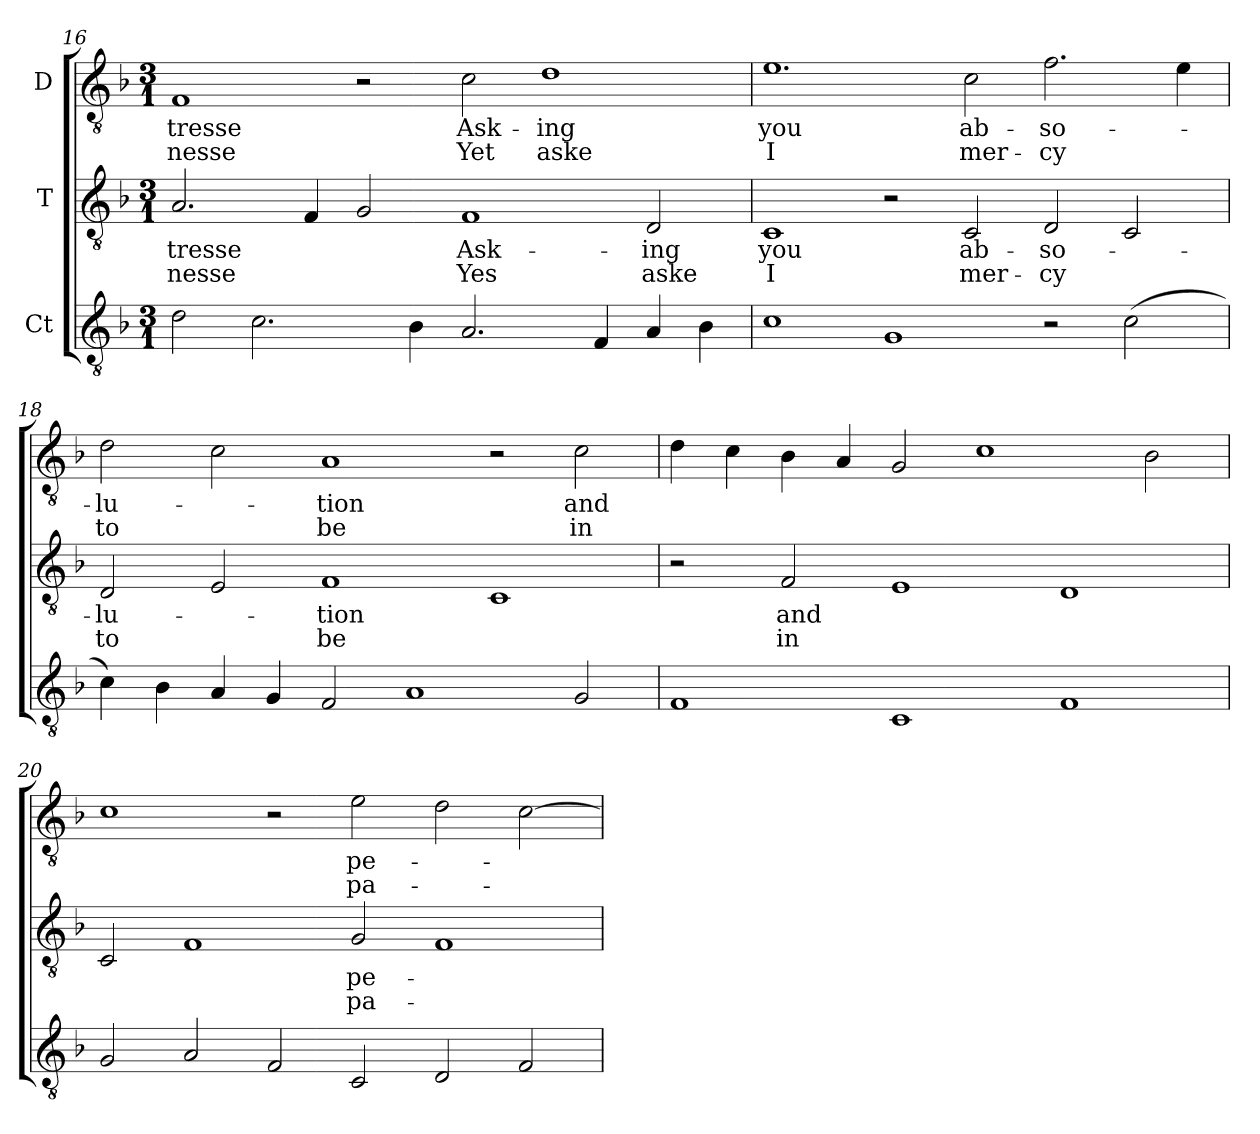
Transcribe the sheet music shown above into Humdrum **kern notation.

**kern	**kern	**text	**text	**kern	**text	**text
*part3	*part2	*part2	*part2	*part1	*part1	*part1
*staff3	*staff2	*staff2	*staff2	*staff1	*staff1	*staff1
*I"Ct	*I"T	*	*	*I"D	*	*
!!LO:PB:g=z
*clefGv2	*clefGv2	*	*	*clefGv2	*	*
*ITrd7c12	*ITrd7c12	*	*	*ITrd7c12	*	*
*k[b-]	*k[b-]	*	*	*k[b-]	*	*
*F:	*F:	*	*	*F:	*	*
*M3/1	*M3/1	*	*	*M3/1	*	*
=16	=16	=16	=16	=16	=16	=16
!	!	!LO:LY:b:color=#000000	!LO:LY:b:color=#000000	!	!	!
!	!	!	!	!	!LO:LY:b:color=#000000	!LO:LY:b:color=#000000
2Di\	2.AAi/	-tresse	-nesse	1FFi/	-tresse	-nesse
2.Ci\	.	.	.	.	.	.
.	4FFi/	.	.	.	.	.
.	2GGi/	.	.	2r	.	.
4BB-i\	.	.	.	.	.	.
!	!	!LO:LY:b:color=#000000	!LO:LY:b:color=#000000	!	!	!
!	!	!	!	!	!LO:LY:b:color=#000000	!LO:LY:b:color=#000000
2.AAi/	1FFi/	Ask-	Yes	2Ci\	Ask-	Yet
!	!	!	!	!	!LO:LY:b:color=#000000	!LO:LY:b:color=#000000
.	.	.	.	1Di\	-ing	aske
4FFi/	.	.	.	.	.	.
!	!	!LO:LY:b:color=#000000	!LO:LY:b:color=#000000	!	!	!
4AAi/	2DDi/	-ing	aske	.	.	.
4BB-i\	.	.	.	.	.	.
=17	=17	=17	=17	=17	=17	=17
!	!	!LO:LY:b:color=#000000	!LO:LY:b:color=#000000	!	!	!
!	!	!	!	!	!LO:LY:b:color=#000000	!LO:LY:b:color=#000000
1Ci\	1CCi/	you	I	1.Ei\	you	I
1GGi/	2r	.	.	.	.	.
!	!	!LO:LY:b:color=#000000	!LO:LY:b:color=#000000	!	!	!
!	!	!	!	!	!LO:LY:b:color=#000000	!LO:LY:b:color=#000000
.	2CCi/	ab-	mer-	2Ci\	ab-	mer-
!	!	!LO:LY:b:color=#000000	!LO:LY:b:color=#000000	!	!	!
!	!	!	!	!	!LO:LY:b:color=#000000	!LO:LY:b:color=#000000
2r	2DDi/	-so-	-cy	2.Fi\	-so-	-cy
(2Ci\	2CCi/	.	.	.	.	.
.	.	.	.	4Ei\	.	.
=18	=18	=18	=18	=18	=18	=18
!	!	!LO:LY:b:color=#000000	!LO:LY:b:color=#000000	!	!	!
!	!	!	!	!	!LO:LY:b:color=#000000	!LO:LY:b:color=#000000
4Ci\)	2DDi/	-lu-	to	2Di\	-lu-	to
4BB-i\	.	.	.	.	.	.
4AAi/	2EEi/	.	.	2Ci\	.	.
4GGi/	.	.	.	.	.	.
!	!	!LO:LY:b:color=#000000	!LO:LY:b:color=#000000	!	!	!
!	!	!	!	!	!LO:LY:b:color=#000000	!LO:LY:b:color=#000000
2FFi/	1FFi/	-tion	be	1AAi/	-tion	be
1AAi/	.	.	.	.	.	.
.	1CCi/	.	.	2r	.	.
!	!	!	!	!	!LO:LY:b:color=#000000	!LO:LY:b:color=#000000
2GGi/	.	.	.	2Ci\	and	in
=19	=19	=19	=19	=19	=19	=19
1FFi/	2r	.	.	4Di\	.	.
.	.	.	.	4Ci\	.	.
!	!	!LO:LY:b:color=#000000	!LO:LY:b:color=#000000	!	!	!
.	2FFi/	and	in	4BB-i\	.	.
.	.	.	.	4AAi/	.	.
1CCi/	1EEi/	.	.	2GGi/	.	.
.	.	.	.	1Ci\	.	.
1FFi/	1DDi/	.	.	.	.	.
.	.	.	.	2BB-i\	.	.
!!LO:LB:g=z
=20	=20	=20	=20	=20	=20	=20
2GGi/	2CCi/	.	.	1Ci\	.	.
2AAi/	1FFi/	.	.	.	.	.
2FFi/	.	.	.	2r	.	.
!	!	!LO:LY:b:color=#000000	!LO:LY:b:color=#000000	!	!	!
!	!	!	!	!	!LO:LY:b:color=#000000	!LO:LY:b:color=#000000
2CCi/	2GGi/	pe-	pa-	2Ei\	pe-	pa-
2DDi/	1FFi/	.	.	2Di\	.	.
2FFi/	.	.	.	[2Ci\	.	.
=	=	=	=	=	=	=
*-	*-	*-	*-	*-	*-	*-
